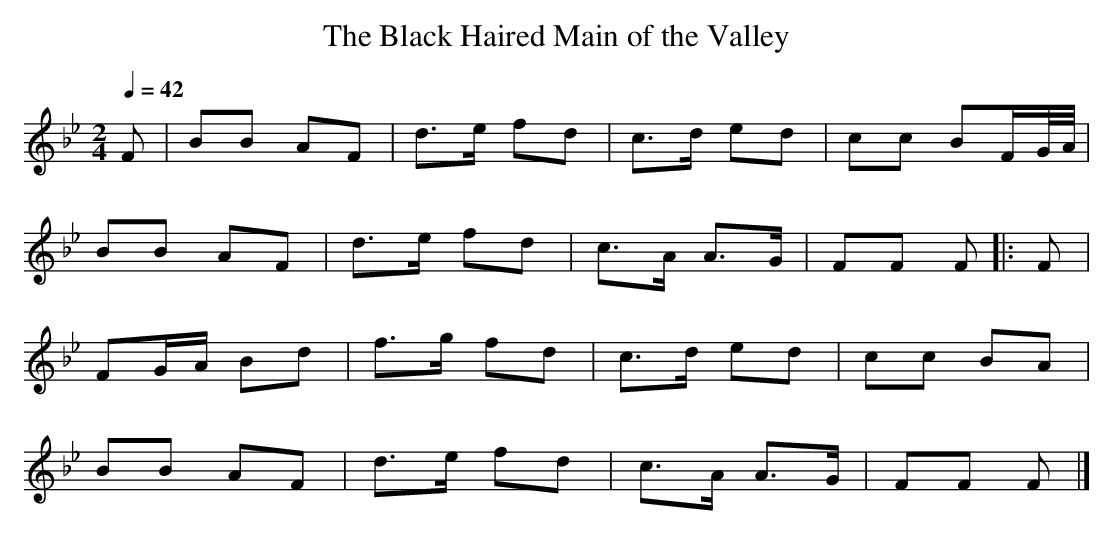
X:1
T: The Black Haired Main of the Valley
M: 2/4
L: 1/8
Q: 1/4=42
K: Bb % 2 flats
V: 1
F | BB AF | d>e fd | c>d ed | cc BF/G/4A/4 |
BB AF | d>e fd | c>A A>G | FF F |: F |
FG/A/ Bd | f>g fd | c>d ed | cc BA |
BB AF | d>e fd | c>A A>G | FF F |]
